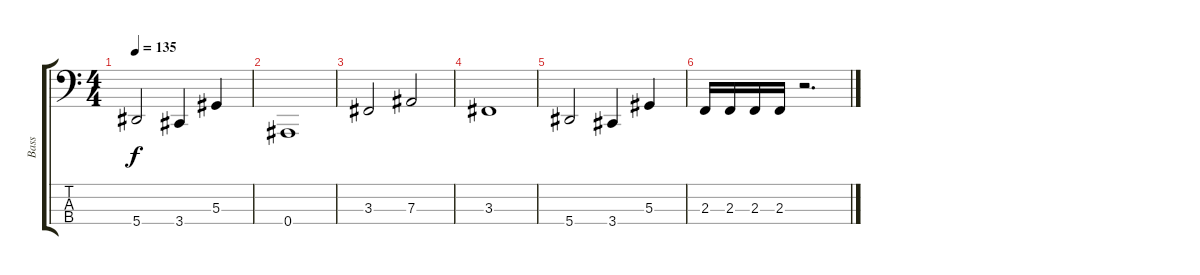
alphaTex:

\track ("Bass" "Bass") {instrument electricbassfinger}
\staff {score tabs}
\tuning (Db2 Ab1 Eb1 Bb0) {hide}
\ts (4 4)
\tempo 135
\clef f4
\ks c
5.4.2{dy f} 3.4.4 5.3.4 |
0.4.1 |
3.3.2 7.3.2 |
3.3.1 |
5.4.2 3.4.4 5.3.4 |
2.3.16 2.3.16 2.3.16 2.3.16 r.2{d}
